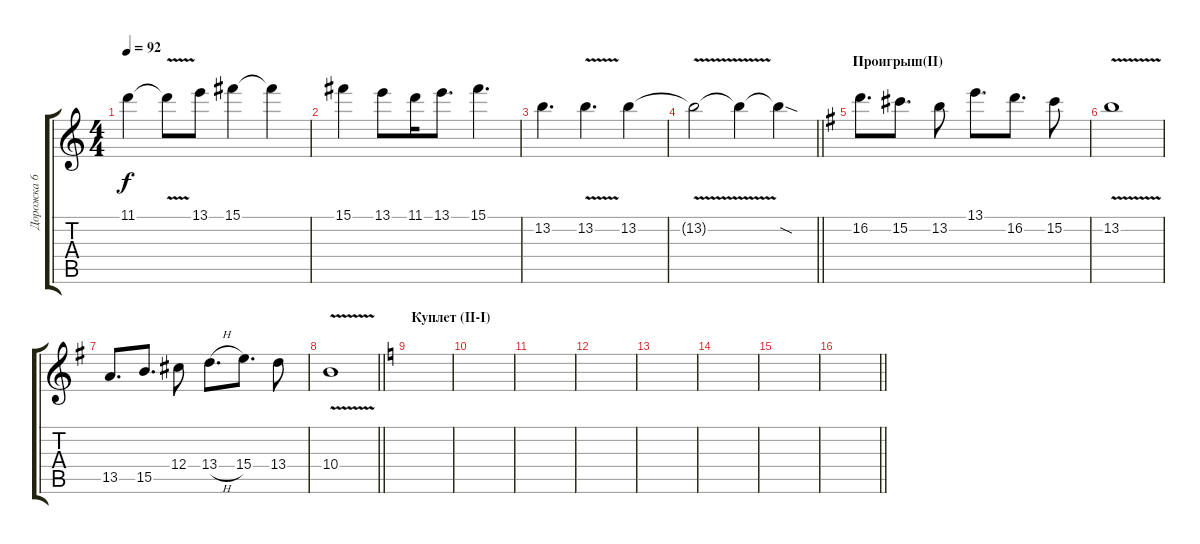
\track ("Дорожка 6" "Дорожка 6") {instrument overdrivenguitar}
\staff {score tabs}
\tuning (Eb4 Bb3 Gb3 Db3 Ab2 Eb2) {hide}
\ts (4 4)
\tempo 92
\clef g2
\ks c
11.1.4{dy f} 11.1{v t}.8 13.1.8 15.1.4 15.1{t}.4 |
15.1.4 13.1.8 11.1.16 13.1.8{d} 15.1.4{d} |
13.2.4{d} 13.2{v}.4{d} 13.2.4 |
\barLineRight lightlight
13.2{v t}.2 13.2{t}.4 13.2{sod t}.4 |
\section ("" "Проигрыш(II)")
\ks eminor
16.2.8{d} 15.2.8{d} 13.2.8 13.1.8{d} 16.2.8{d} 15.2.8 |
13.2{v}.1 |
13.5.8{d} 15.5.8{d} 12.4.8 13.4{h}.8{d} 15.4.8{d} 13.4.8 |
\barLineRight lightlight
10.4{v}.1 |
\section ("" "Куплет (II-I)")
\ks c
|
|
|
|
|
|
|
\barLineRight lightlight
